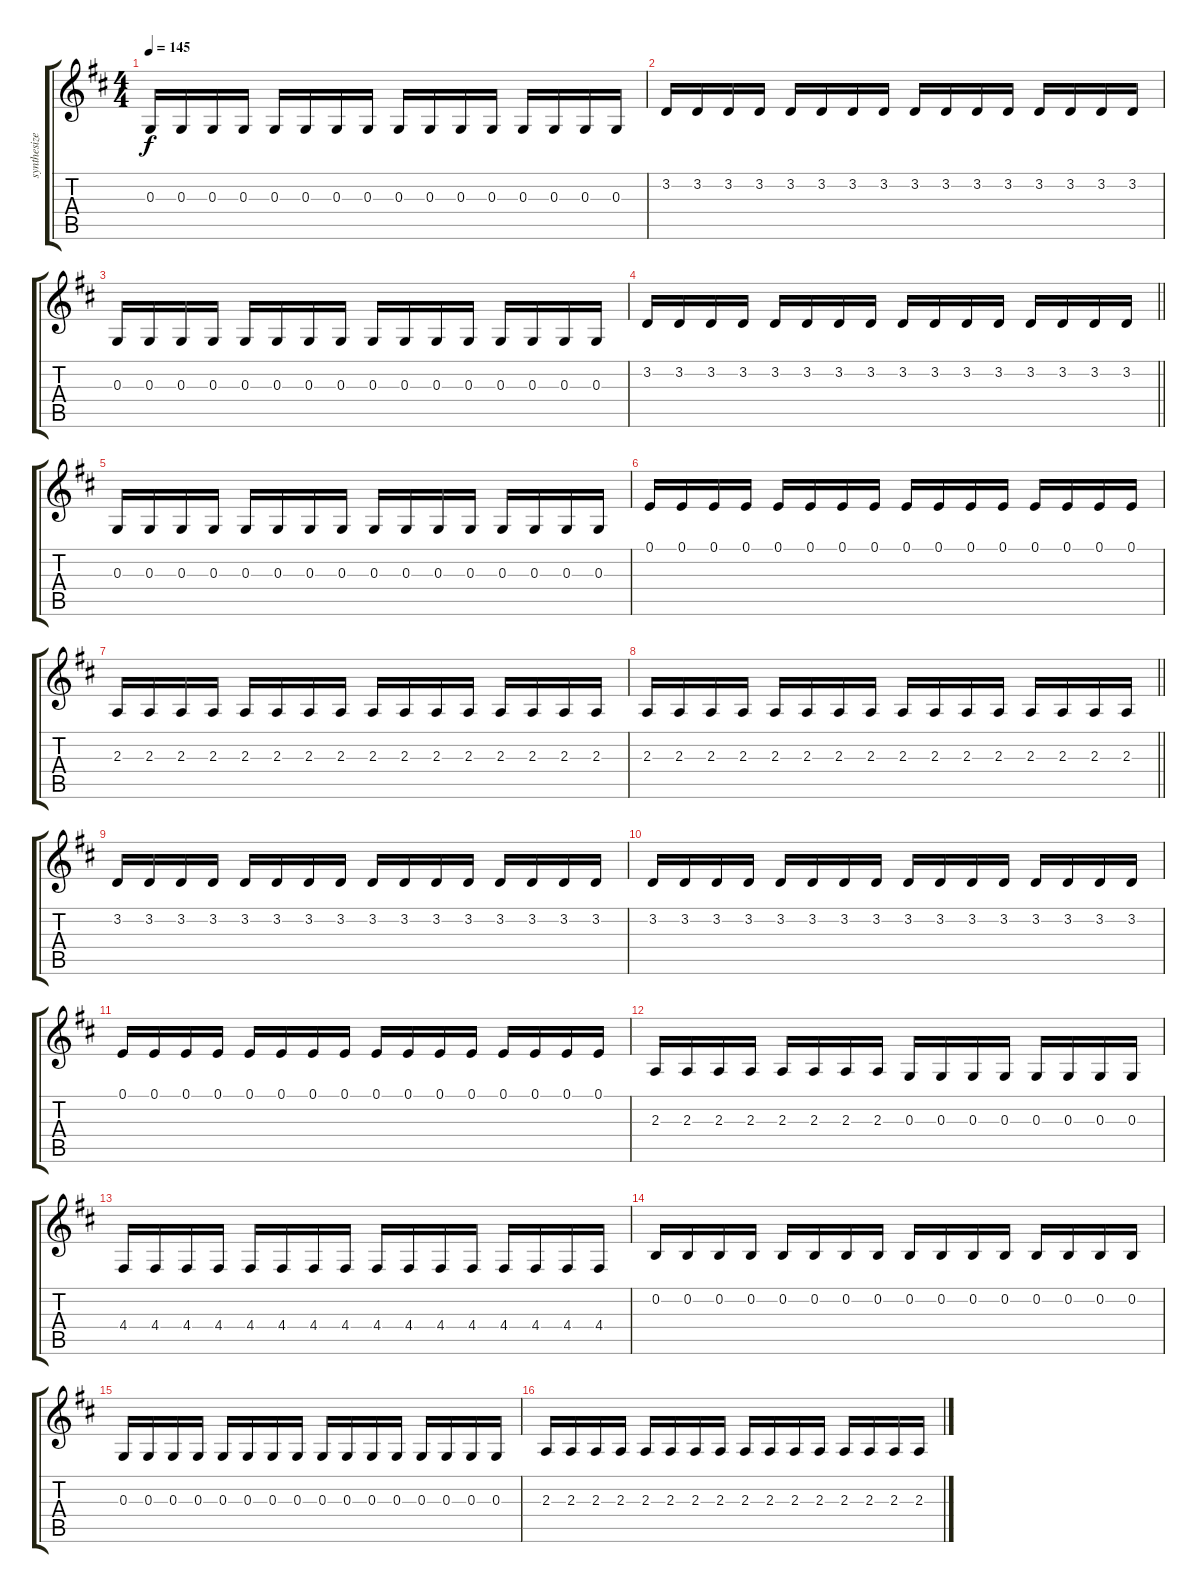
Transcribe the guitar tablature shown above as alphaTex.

\track ("synthesizer 2" "synthesize") {instrument pad4choir}
\staff {score tabs}
\tuning (E4 B3 G3 D3 A2 E2) {hide}
\ts (4 4)
\tempo 145
\clef g2
\ks d
0.3.16{dy f} 0.3.16 0.3.16 0.3.16 0.3.16 0.3.16 0.3.16 0.3.16 0.3.16 0.3.16 0.3.16 0.3.16 0.3.16 0.3.16 0.3.16 0.3.16 |
3.2.16 3.2.16 3.2.16 3.2.16 3.2.16 3.2.16 3.2.16 3.2.16 3.2.16 3.2.16 3.2.16 3.2.16 3.2.16 3.2.16 3.2.16 3.2.16 |
0.3.16 0.3.16 0.3.16 0.3.16 0.3.16 0.3.16 0.3.16 0.3.16 0.3.16 0.3.16 0.3.16 0.3.16 0.3.16 0.3.16 0.3.16 0.3.16 |
\barLineRight lightlight
3.2.16 3.2.16 3.2.16 3.2.16 3.2.16 3.2.16 3.2.16 3.2.16 3.2.16 3.2.16 3.2.16 3.2.16 3.2.16 3.2.16 3.2.16 3.2.16 |
0.3.16 0.3.16 0.3.16 0.3.16 0.3.16 0.3.16 0.3.16 0.3.16 0.3.16 0.3.16 0.3.16 0.3.16 0.3.16 0.3.16 0.3.16 0.3.16 |
0.1.16 0.1.16 0.1.16 0.1.16 0.1.16 0.1.16 0.1.16 0.1.16 0.1.16 0.1.16 0.1.16 0.1.16 0.1.16 0.1.16 0.1.16 0.1.16 |
2.3.16 2.3.16 2.3.16 2.3.16 2.3.16 2.3.16 2.3.16 2.3.16 2.3.16 2.3.16 2.3.16 2.3.16 2.3.16 2.3.16 2.3.16 2.3.16 |
\barLineRight lightlight
2.3.16 2.3.16 2.3.16 2.3.16 2.3.16 2.3.16 2.3.16 2.3.16 2.3.16 2.3.16 2.3.16 2.3.16 2.3.16 2.3.16 2.3.16 2.3.16 |
3.2.16 3.2.16 3.2.16 3.2.16 3.2.16 3.2.16 3.2.16 3.2.16 3.2.16 3.2.16 3.2.16 3.2.16 3.2.16 3.2.16 3.2.16 3.2.16 |
3.2.16 3.2.16 3.2.16 3.2.16 3.2.16 3.2.16 3.2.16 3.2.16 3.2.16 3.2.16 3.2.16 3.2.16 3.2.16 3.2.16 3.2.16 3.2.16 |
0.1.16 0.1.16 0.1.16 0.1.16 0.1.16 0.1.16 0.1.16 0.1.16 0.1.16 0.1.16 0.1.16 0.1.16 0.1.16 0.1.16 0.1.16 0.1.16 |
2.3.16 2.3.16 2.3.16 2.3.16 2.3.16 2.3.16 2.3.16 2.3.16 0.3.16 0.3.16 0.3.16 0.3.16 0.3.16 0.3.16 0.3.16 0.3.16 |
4.4.16 4.4.16 4.4.16 4.4.16 4.4.16 4.4.16 4.4.16 4.4.16 4.4.16 4.4.16 4.4.16 4.4.16 4.4.16 4.4.16 4.4.16 4.4.16 |
0.2.16 0.2.16 0.2.16 0.2.16 0.2.16 0.2.16 0.2.16 0.2.16 0.2.16 0.2.16 0.2.16 0.2.16 0.2.16 0.2.16 0.2.16 0.2.16 |
0.3.16 0.3.16 0.3.16 0.3.16 0.3.16 0.3.16 0.3.16 0.3.16 0.3.16 0.3.16 0.3.16 0.3.16 0.3.16 0.3.16 0.3.16 0.3.16 |
2.3.16 2.3.16 2.3.16 2.3.16 2.3.16 2.3.16 2.3.16 2.3.16 2.3.16 2.3.16 2.3.16 2.3.16 2.3.16 2.3.16 2.3.16 2.3.16
